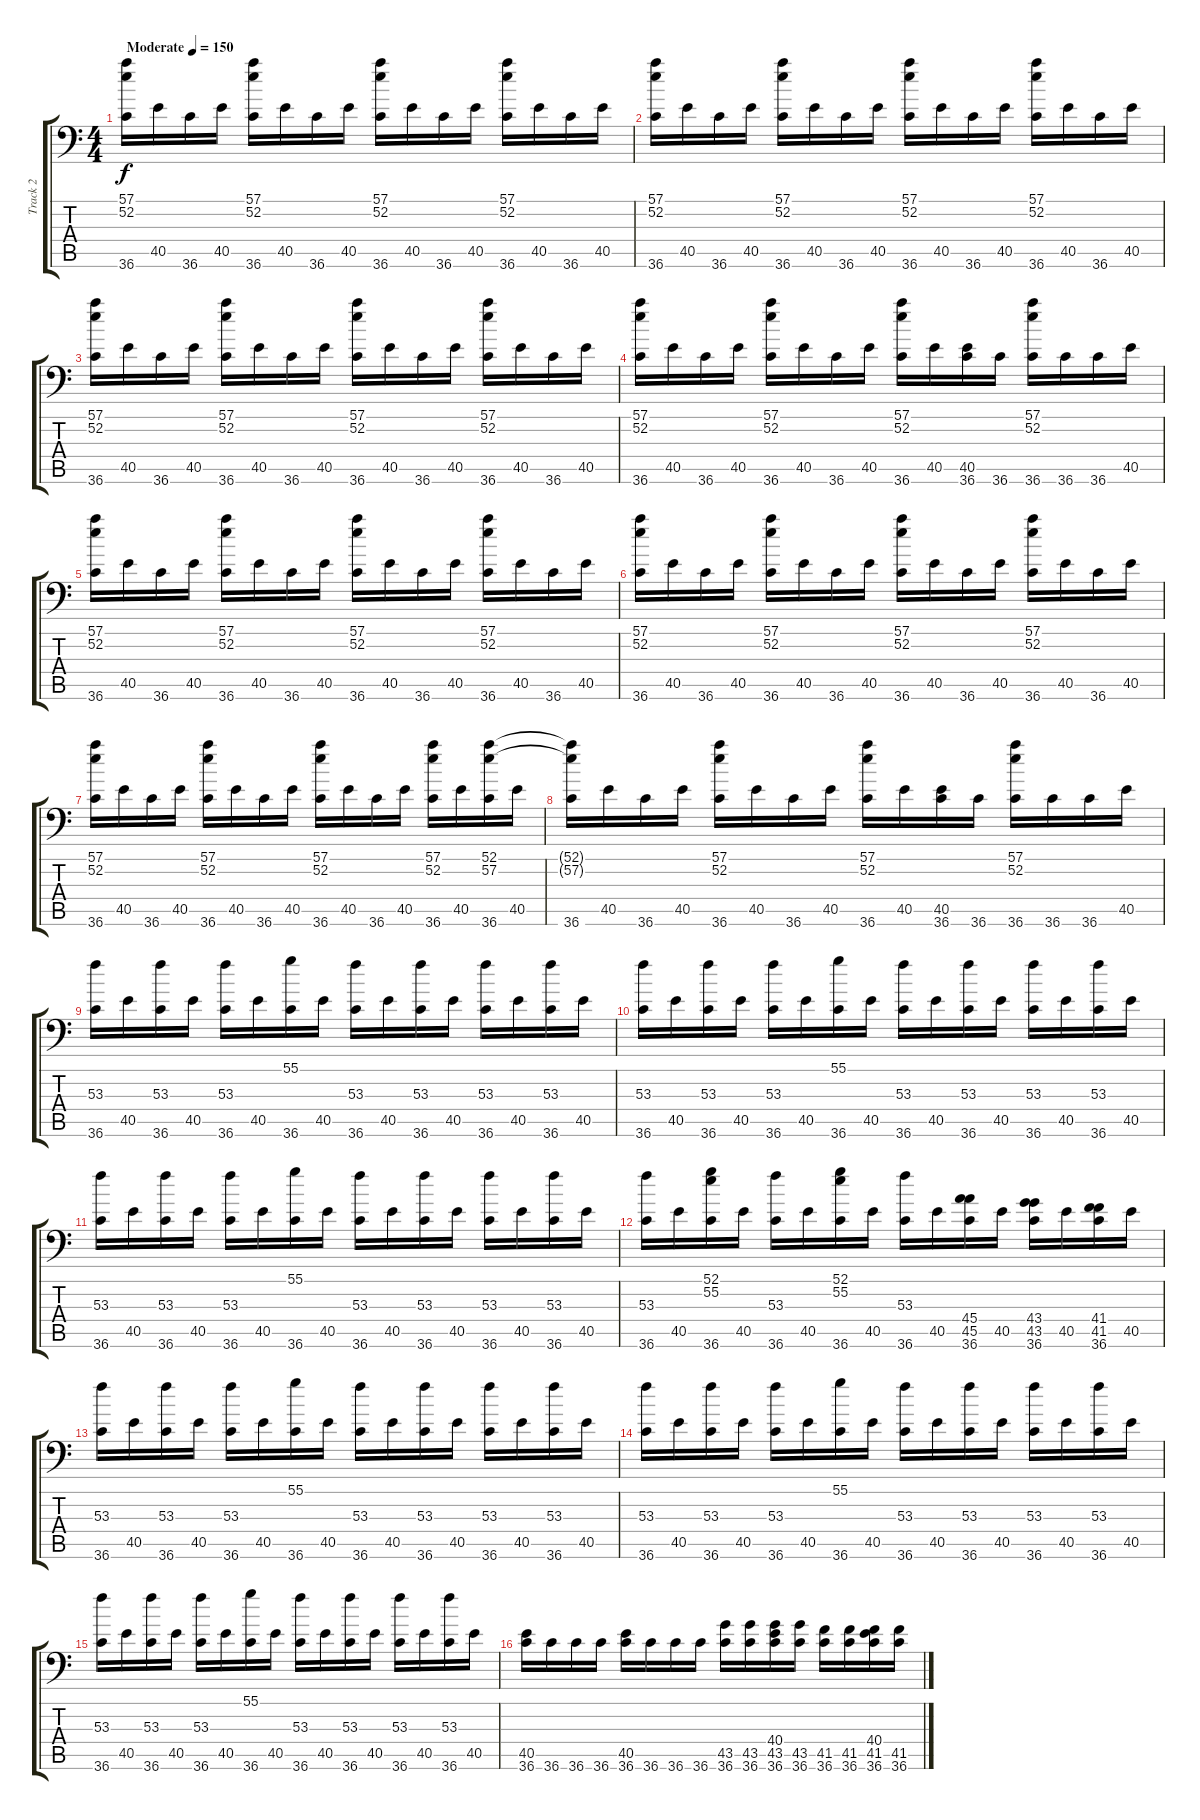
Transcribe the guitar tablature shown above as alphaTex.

\track ("Track 2" "Track 2") {instrument acousticgrandpiano}
\staff {score tabs}
\tuning (C-1 C-1 C-1 C-1 C-1 C-1) {hide}
\ts (4 4)
\tempo (150 "Moderate")
\clef f4
\ks c
(57.1 52.2 36.6).16{dy f instrument acousticgrandpiano} 40.5.16 36.6.16 40.5.16 (57.1 52.2 36.6).16 40.5.16 36.6.16 40.5.16 (57.1 52.2 36.6).16 40.5.16 36.6.16 40.5.16 (57.1 52.2 36.6).16 40.5.16 36.6.16 40.5.16 |
(57.1 52.2 36.6).16 40.5.16 36.6.16 40.5.16 (57.1 52.2 36.6).16 40.5.16 36.6.16 40.5.16 (57.1 52.2 36.6).16 40.5.16 36.6.16 40.5.16 (57.1 52.2 36.6).16 40.5.16 36.6.16 40.5.16 |
(57.1 52.2 36.6).16 40.5.16 36.6.16 40.5.16 (57.1 52.2 36.6).16 40.5.16 36.6.16 40.5.16 (57.1 52.2 36.6).16 40.5.16 36.6.16 40.5.16 (57.1 52.2 36.6).16 40.5.16 36.6.16 40.5.16 |
(57.1 52.2 36.6).16 40.5.16 36.6.16 40.5.16 (57.1 52.2 36.6).16 40.5.16 36.6.16 40.5.16 (57.1 52.2 36.6).16 40.5.16 (40.5 36.6).16 36.6.16 (57.1 52.2 36.6).16 36.6.16 36.6.16 40.5.16 |
(57.1 52.2 36.6).16 40.5.16 36.6.16 40.5.16 (57.1 52.2 36.6).16 40.5.16 36.6.16 40.5.16 (57.1 52.2 36.6).16 40.5.16 36.6.16 40.5.16 (57.1 52.2 36.6).16 40.5.16 36.6.16 40.5.16 |
(57.1 52.2 36.6).16 40.5.16 36.6.16 40.5.16 (57.1 52.2 36.6).16 40.5.16 36.6.16 40.5.16 (57.1 52.2 36.6).16 40.5.16 36.6.16 40.5.16 (57.1 52.2 36.6).16 40.5.16 36.6.16 40.5.16 |
(57.1 52.2 36.6).16 40.5.16 36.6.16 40.5.16 (57.1 52.2 36.6).16 40.5.16 36.6.16 40.5.16 (57.1 52.2 36.6).16 40.5.16 36.6.16 40.5.16 (57.1 52.2 36.6).16 40.5.16 (52.1 57.2 36.6).16 40.5.16 |
(52.1{t} 57.2{t} 36.6).16 40.5.16 36.6.16 40.5.16 (57.1 52.2 36.6).16 40.5.16 36.6.16 40.5.16 (57.1 52.2 36.6).16 40.5.16 (40.5 36.6).16 36.6.16 (57.1 52.2 36.6).16 36.6.16 36.6.16 40.5.16 |
(53.3 36.6).16 40.5.16 (53.3 36.6).16 40.5.16 (53.3 36.6).16 40.5.16 (55.1 36.6).16 40.5.16 (53.3 36.6).16 40.5.16 (53.3 36.6).16 40.5.16 (53.3 36.6).16 40.5.16 (53.3 36.6).16 40.5.16 |
(53.3 36.6).16 40.5.16 (53.3 36.6).16 40.5.16 (53.3 36.6).16 40.5.16 (55.1 36.6).16 40.5.16 (53.3 36.6).16 40.5.16 (53.3 36.6).16 40.5.16 (53.3 36.6).16 40.5.16 (53.3 36.6).16 40.5.16 |
(53.3 36.6).16 40.5.16 (53.3 36.6).16 40.5.16 (53.3 36.6).16 40.5.16 (55.1 36.6).16 40.5.16 (53.3 36.6).16 40.5.16 (53.3 36.6).16 40.5.16 (53.3 36.6).16 40.5.16 (53.3 36.6).16 40.5.16 |
(53.3 36.6).16 40.5.16 (52.1 55.2 36.6).16 40.5.16 (53.3 36.6).16 40.5.16 (52.1 55.2 36.6).16 40.5.16 (53.3 36.6).16 40.5.16 (45.4 45.5 36.6).16 40.5.16 (43.4 43.5 36.6).16 40.5.16 (41.4 41.5 36.6).16 40.5.16 |
(53.3 36.6).16 40.5.16 (53.3 36.6).16 40.5.16 (53.3 36.6).16 40.5.16 (55.1 36.6).16 40.5.16 (53.3 36.6).16 40.5.16 (53.3 36.6).16 40.5.16 (53.3 36.6).16 40.5.16 (53.3 36.6).16 40.5.16 |
(53.3 36.6).16 40.5.16 (53.3 36.6).16 40.5.16 (53.3 36.6).16 40.5.16 (55.1 36.6).16 40.5.16 (53.3 36.6).16 40.5.16 (53.3 36.6).16 40.5.16 (53.3 36.6).16 40.5.16 (53.3 36.6).16 40.5.16 |
(53.3 36.6).16 40.5.16 (53.3 36.6).16 40.5.16 (53.3 36.6).16 40.5.16 (55.1 36.6).16 40.5.16 (53.3 36.6).16 40.5.16 (53.3 36.6).16 40.5.16 (53.3 36.6).16 40.5.16 (53.3 36.6).16 40.5.16 |
(40.5 36.6).16 36.6.16 36.6.16 36.6.16 (40.5 36.6).16 36.6.16 36.6.16 36.6.16 (43.5 36.6).16 (43.5 36.6).16 (40.4 43.5 36.6).16 (43.5 36.6).16 (41.5 36.6).16 (41.5 36.6).16 (40.4 41.5 36.6).16 (41.5 36.6).16
